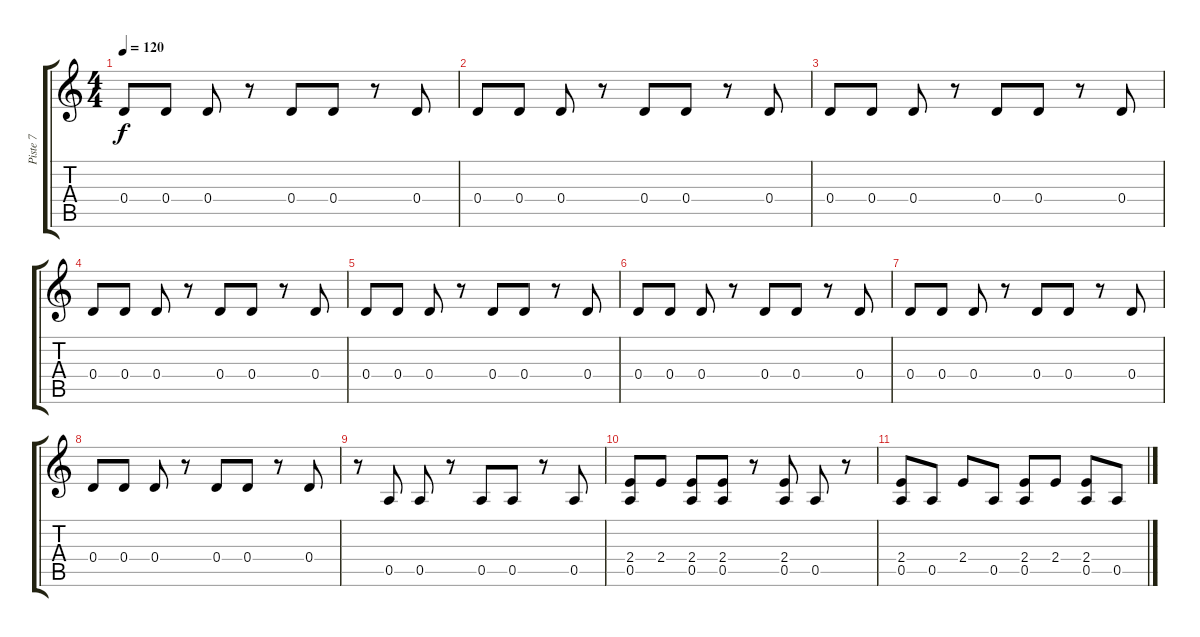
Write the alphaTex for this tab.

\track ("Piste 7" "Piste 7") {instrument electricbassfinger}
\staff {score tabs}
\tuning (E4 B3 G3 D3 A2 E2) {hide}
\ts (4 4)
\tempo 120
\clef g2
\ks c
0.4.8{dy f} 0.4.8 0.4.8 r.8 0.4.8 0.4.8 r.8 0.4.8 |
0.4.8 0.4.8 0.4.8 r.8 0.4.8 0.4.8 r.8 0.4.8 |
0.4.8 0.4.8 0.4.8 r.8 0.4.8 0.4.8 r.8 0.4.8 |
0.4.8 0.4.8 0.4.8 r.8 0.4.8 0.4.8 r.8 0.4.8 |
0.4.8 0.4.8 0.4.8 r.8 0.4.8 0.4.8 r.8 0.4.8 |
0.4.8 0.4.8 0.4.8 r.8 0.4.8 0.4.8 r.8 0.4.8 |
0.4.8 0.4.8 0.4.8 r.8 0.4.8 0.4.8 r.8 0.4.8 |
0.4.8 0.4.8 0.4.8 r.8 0.4.8 0.4.8 r.8 0.4.8 |
r.8 0.5.8 0.5.8 r.8 0.5.8 0.5.8 r.8 0.5.8 |
(2.4 0.5).8 2.4.8 (2.4 0.5).8 (2.4 0.5).8 r.8 (2.4 0.5).8 0.5.8 r.8 |
(2.4 0.5).8 0.5.8 2.4.8 0.5.8 (2.4 0.5).8 2.4.8 (2.4 0.5).8 0.5.8
